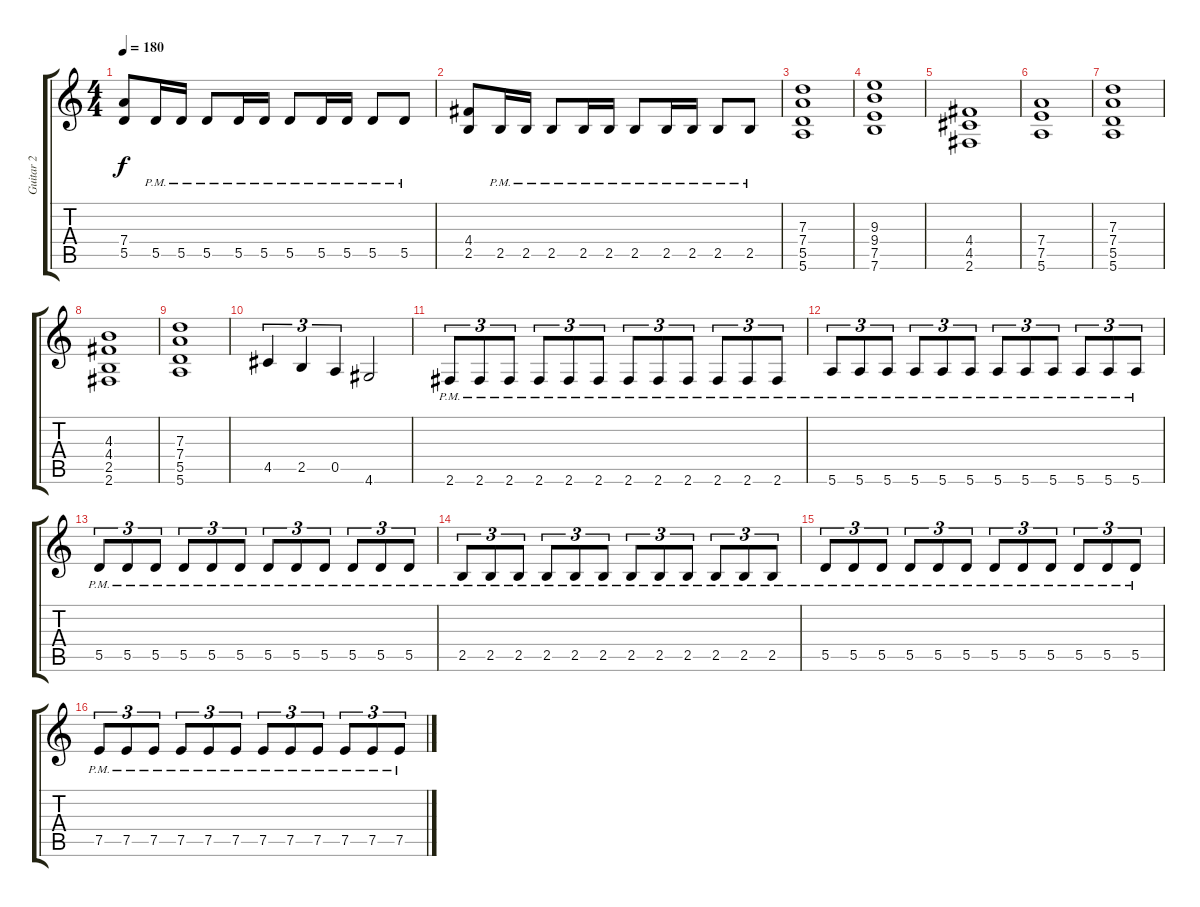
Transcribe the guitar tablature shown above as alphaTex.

\track ("Guitar 2" "Guitar 2") {instrument distortionguitar}
\staff {score tabs}
\tuning (E4 B3 G3 D3 A2 E2) {hide}
\ts (4 4)
\tempo 180
\clef g2
\ks c
(7.4 5.5).8{dy f} 5.5{pm}.16 5.5{pm}.16 5.5{pm}.8 5.5{pm}.16 5.5{pm}.16 5.5{pm}.8 5.5{pm}.16 5.5{pm}.16 5.5{pm}.8 5.5{pm}.8 |
(4.4 2.5).8 2.5{pm}.16 2.5{pm}.16 2.5{pm}.8 2.5{pm}.16 2.5{pm}.16 2.5{pm}.8 2.5{pm}.16 2.5{pm}.16 2.5{pm}.8 2.5{pm}.8 |
(7.3 7.4 5.5 5.6).1 |
(9.3 9.4 7.5 7.6).1 |
(4.4 4.5 2.6).1 |
(7.4 7.5 5.6).1 |
(7.3 7.4 5.5 5.6).1 |
(4.3 4.4 2.5 2.6).1 |
(7.3 7.4 5.5 5.6).1 |
4.5.4{tu (3 2)} 2.5.4{tu (3 2)} 0.5.4{tu (3 2)} 4.6.2 |
2.6{pm}.8{tu (3 2)} 2.6{pm}.8{tu (3 2)} 2.6{pm}.8{tu (3 2)} 2.6{pm}.8{tu (3 2)} 2.6{pm}.8{tu (3 2)} 2.6{pm}.8{tu (3 2)} 2.6{pm}.8{tu (3 2)} 2.6{pm}.8{tu (3 2)} 2.6{pm}.8{tu (3 2)} 2.6{pm}.8{tu (3 2)} 2.6{pm}.8{tu (3 2)} 2.6{pm}.8{tu (3 2)} |
5.6{pm}.8{tu (3 2)} 5.6{pm}.8{tu (3 2)} 5.6{pm}.8{tu (3 2)} 5.6{pm}.8{tu (3 2)} 5.6{pm}.8{tu (3 2)} 5.6{pm}.8{tu (3 2)} 5.6{pm}.8{tu (3 2)} 5.6{pm}.8{tu (3 2)} 5.6{pm}.8{tu (3 2)} 5.6{pm}.8{tu (3 2)} 5.6{pm}.8{tu (3 2)} 5.6{pm}.8{tu (3 2)} |
5.5{pm}.8{tu (3 2)} 5.5{pm}.8{tu (3 2)} 5.5{pm}.8{tu (3 2)} 5.5{pm}.8{tu (3 2)} 5.5{pm}.8{tu (3 2)} 5.5{pm}.8{tu (3 2)} 5.5{pm}.8{tu (3 2)} 5.5{pm}.8{tu (3 2)} 5.5{pm}.8{tu (3 2)} 5.5{pm}.8{tu (3 2)} 5.5{pm}.8{tu (3 2)} 5.5{pm}.8{tu (3 2)} |
2.5{pm}.8{tu (3 2)} 2.5{pm}.8{tu (3 2)} 2.5{pm}.8{tu (3 2)} 2.5{pm}.8{tu (3 2)} 2.5{pm}.8{tu (3 2)} 2.5{pm}.8{tu (3 2)} 2.5{pm}.8{tu (3 2)} 2.5{pm}.8{tu (3 2)} 2.5{pm}.8{tu (3 2)} 2.5{pm}.8{tu (3 2)} 2.5{pm}.8{tu (3 2)} 2.5{pm}.8{tu (3 2)} |
5.5{pm}.8{tu (3 2)} 5.5{pm}.8{tu (3 2)} 5.5{pm}.8{tu (3 2)} 5.5{pm}.8{tu (3 2)} 5.5{pm}.8{tu (3 2)} 5.5{pm}.8{tu (3 2)} 5.5{pm}.8{tu (3 2)} 5.5{pm}.8{tu (3 2)} 5.5{pm}.8{tu (3 2)} 5.5{pm}.8{tu (3 2)} 5.5{pm}.8{tu (3 2)} 5.5{pm}.8{tu (3 2)} |
7.5{pm}.8{tu (3 2)} 7.5{pm}.8{tu (3 2)} 7.5{pm}.8{tu (3 2)} 7.5{pm}.8{tu (3 2)} 7.5{pm}.8{tu (3 2)} 7.5{pm}.8{tu (3 2)} 7.5{pm}.8{tu (3 2)} 7.5{pm}.8{tu (3 2)} 7.5{pm}.8{tu (3 2)} 7.5{pm}.8{tu (3 2)} 7.5{pm}.8{tu (3 2)} 7.5{pm}.8{tu (3 2)}
